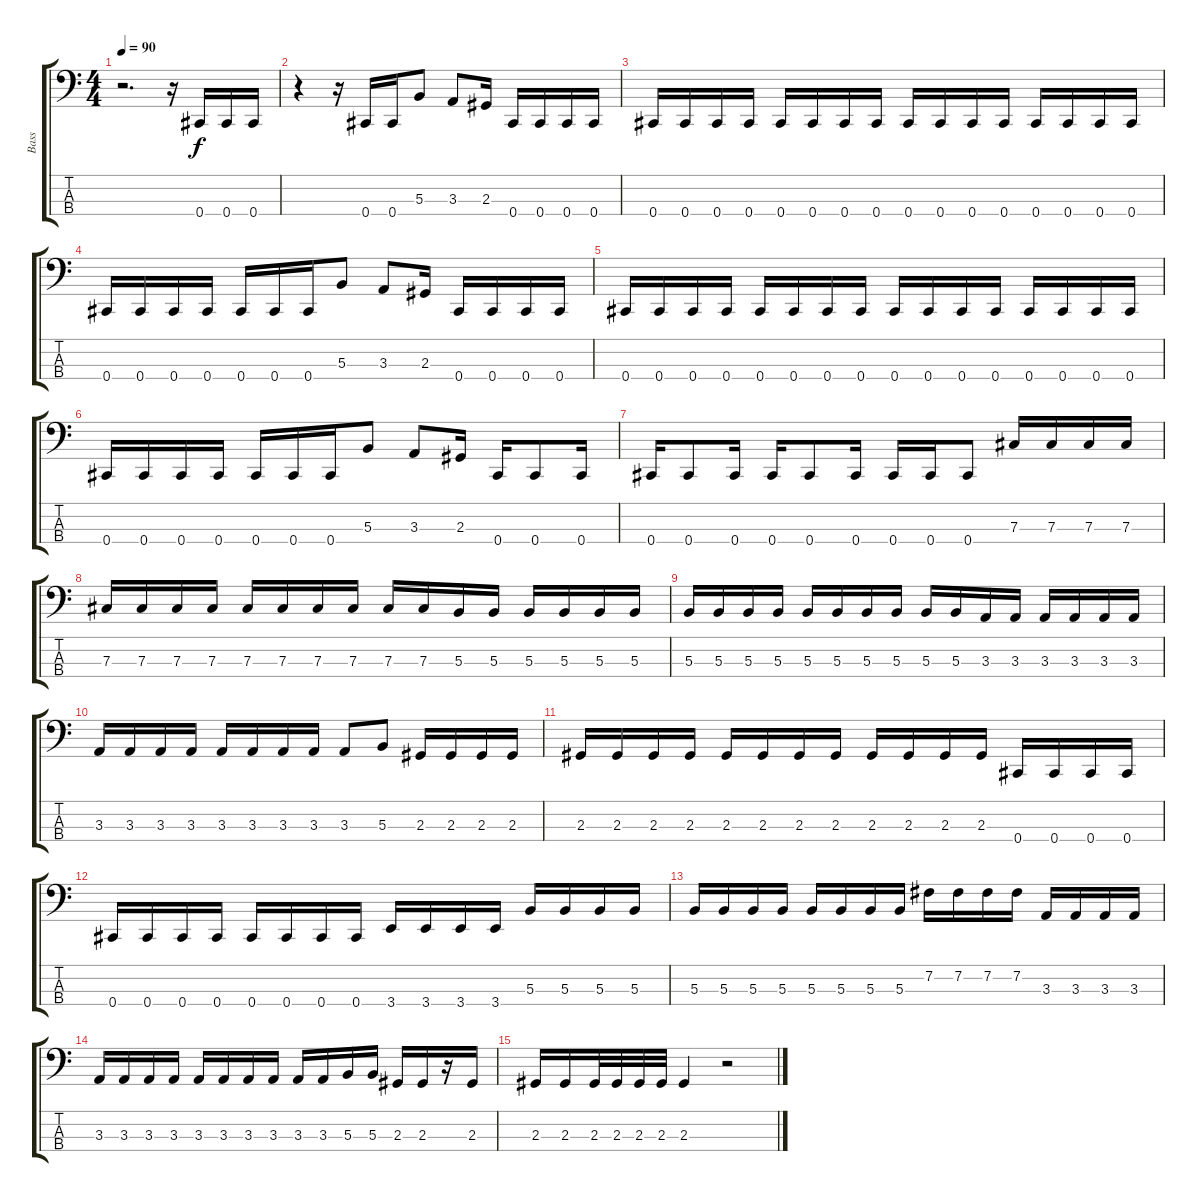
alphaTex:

\track ("Bass" "Bass") {instrument electricbasspick}
\staff {score tabs}
\tuning (E2 B1 Gb1 Db1) {hide}
\ts (4 4)
\tempo 90
\clef f4
\ks c
r.2{d dy f} r.16 0.4.16 0.4.16 0.4.16 |
r.4 r.16 0.4.16 0.4.16 5.3.8 3.3.8 2.3.16 0.4.16 0.4.16 0.4.16 0.4.16 |
0.4.16 0.4.16 0.4.16 0.4.16 0.4.16 0.4.16 0.4.16 0.4.16 0.4.16 0.4.16 0.4.16 0.4.16 0.4.16 0.4.16 0.4.16 0.4.16 |
0.4.16 0.4.16 0.4.16 0.4.16 0.4.16 0.4.16 0.4.16 5.3.8 3.3.8 2.3.16 0.4.16 0.4.16 0.4.16 0.4.16 |
0.4.16 0.4.16 0.4.16 0.4.16 0.4.16 0.4.16 0.4.16 0.4.16 0.4.16 0.4.16 0.4.16 0.4.16 0.4.16 0.4.16 0.4.16 0.4.16 |
0.4.16 0.4.16 0.4.16 0.4.16 0.4.16 0.4.16 0.4.16 5.3.8 3.3.8 2.3.16 0.4.16 0.4.8 0.4.16 |
0.4.16 0.4.8 0.4.16 0.4.16 0.4.8 0.4.16 0.4.16 0.4.16 0.4.8 7.3.16 7.3.16 7.3.16 7.3.16 |
7.3.16 7.3.16 7.3.16 7.3.16 7.3.16 7.3.16 7.3.16 7.3.16 7.3.16 7.3.16 5.3.16 5.3.16 5.3.16 5.3.16 5.3.16 5.3.16 |
5.3.16 5.3.16 5.3.16 5.3.16 5.3.16 5.3.16 5.3.16 5.3.16 5.3.16 5.3.16 3.3.16 3.3.16 3.3.16 3.3.16 3.3.16 3.3.16 |
3.3.16 3.3.16 3.3.16 3.3.16 3.3.16 3.3.16 3.3.16 3.3.16 3.3.8 5.3.8 2.3.16 2.3.16 2.3.16 2.3.16 |
2.3.16 2.3.16 2.3.16 2.3.16 2.3.16 2.3.16 2.3.16 2.3.16 2.3.16 2.3.16 2.3.16 2.3.16 0.4.16 0.4.16 0.4.16 0.4.16 |
0.4.16 0.4.16 0.4.16 0.4.16 0.4.16 0.4.16 0.4.16 0.4.16 3.4.16 3.4.16 3.4.16 3.4.16 5.3.16 5.3.16 5.3.16 5.3.16 |
5.3.16 5.3.16 5.3.16 5.3.16 5.3.16 5.3.16 5.3.16 5.3.16 7.2.16 7.2.16 7.2.16 7.2.16 3.3.16 3.3.16 3.3.16 3.3.16 |
3.3.16 3.3.16 3.3.16 3.3.16 3.3.16 3.3.16 3.3.16 3.3.16 3.3.16 3.3.16 5.3.16 5.3.16 2.3.16 2.3.16 r.16 2.3.16 |
2.3.16 2.3.16 2.3.32 2.3.32 2.3.32 2.3.32 2.3.4 r.2
